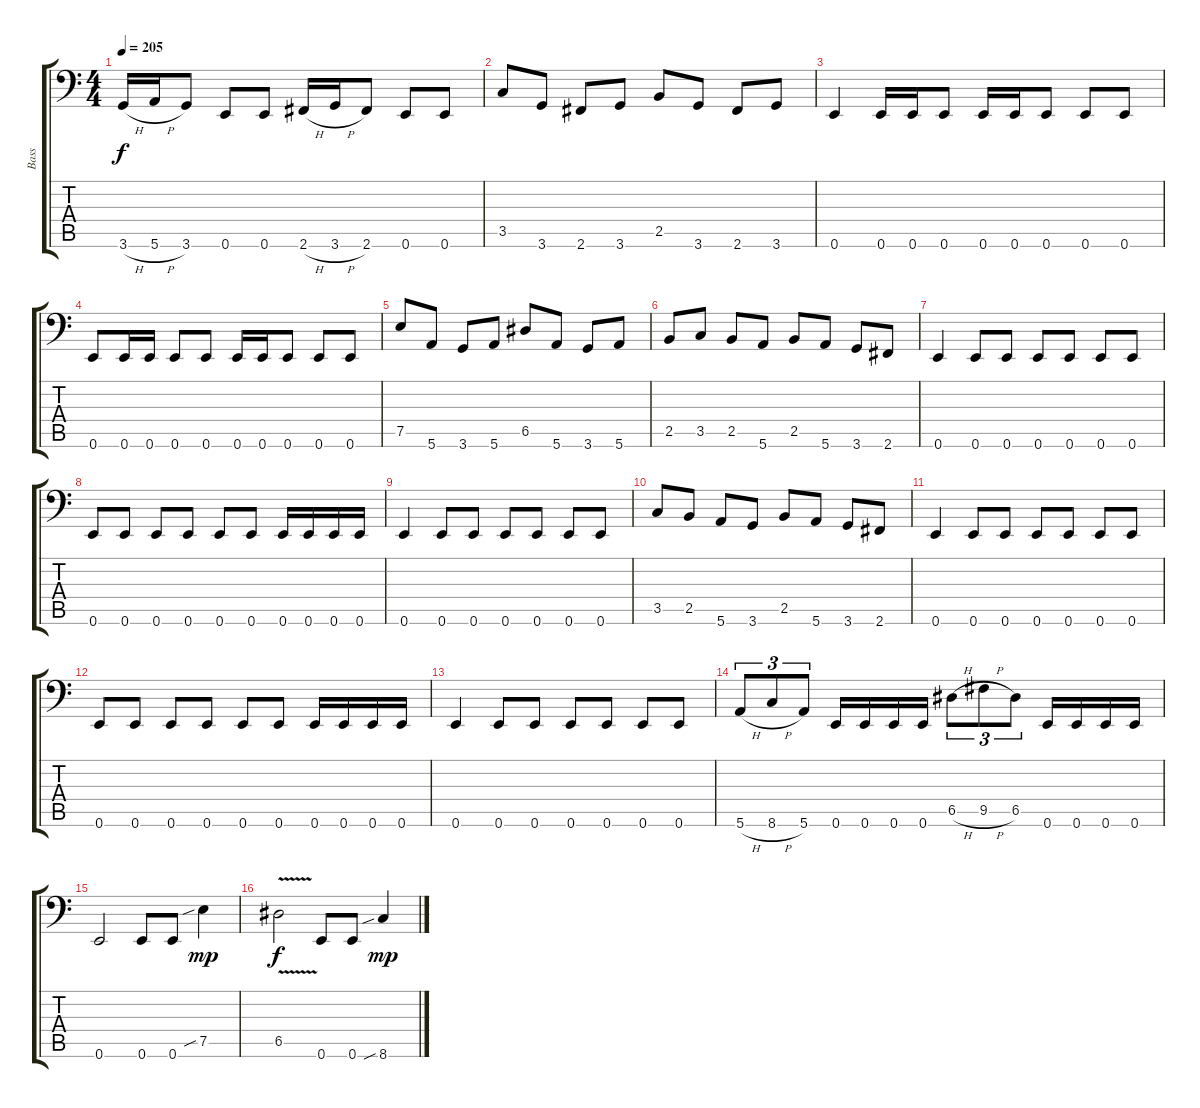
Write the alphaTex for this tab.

\track ("Bass" "Bass") {instrument electricbassfinger}
\staff {score tabs}
\tuning (E3 B2 G2 D2 A1 E1) {hide}
\ts (4 4)
\tempo 205
\clef f4
\ks c
3.6{h}.16{dy f} 5.6{h}.16 3.6.8 0.6.8 0.6.8 2.6{h}.16 3.6{h}.16 2.6.8 0.6.8 0.6.8 |
3.5.8 3.6.8 2.6.8 3.6.8 2.5.8 3.6.8 2.6.8 3.6.8 |
0.6.4 0.6.16 0.6.16 0.6.8 0.6.16 0.6.16 0.6.8 0.6.8 0.6.8 |
0.6.8 0.6.16 0.6.16 0.6.8 0.6.8 0.6.16 0.6.16 0.6.8 0.6.8 0.6.8 |
7.5.8 5.6.8 3.6.8 5.6.8 6.5.8 5.6.8 3.6.8 5.6.8 |
2.5.8 3.5.8 2.5.8 5.6.8 2.5.8 5.6.8 3.6.8 2.6.8 |
0.6.4 0.6.8 0.6.8 0.6.8 0.6.8 0.6.8 0.6.8 |
0.6.8 0.6.8 0.6.8 0.6.8 0.6.8 0.6.8 0.6.16 0.6.16 0.6.16 0.6.16 |
0.6.4 0.6.8 0.6.8 0.6.8 0.6.8 0.6.8 0.6.8 |
3.5.8 2.5.8 5.6.8 3.6.8 2.5.8 5.6.8 3.6.8 2.6.8 |
0.6.4 0.6.8 0.6.8 0.6.8 0.6.8 0.6.8 0.6.8 |
0.6.8 0.6.8 0.6.8 0.6.8 0.6.8 0.6.8 0.6.16 0.6.16 0.6.16 0.6.16 |
0.6.4 0.6.8 0.6.8 0.6.8 0.6.8 0.6.8 0.6.8 |
5.6{h}.8{tu (3 2)} 8.6{h}.8{tu (3 2)} 5.6.8{tu (3 2)} 0.6.16 0.6.16 0.6.16 0.6.16 6.5{h}.8{tu (3 2)} 9.5{h}.8{tu (3 2)} 6.5.8{tu (3 2)} 0.6.16 0.6.16 0.6.16 0.6.16 |
0.6.2 0.6.8 0.6.8 7.5{sib}.4{dy mp} |
6.5{v}.2{dy f} 0.6.8 0.6.8 8.6{sib}.4{dy mp}
